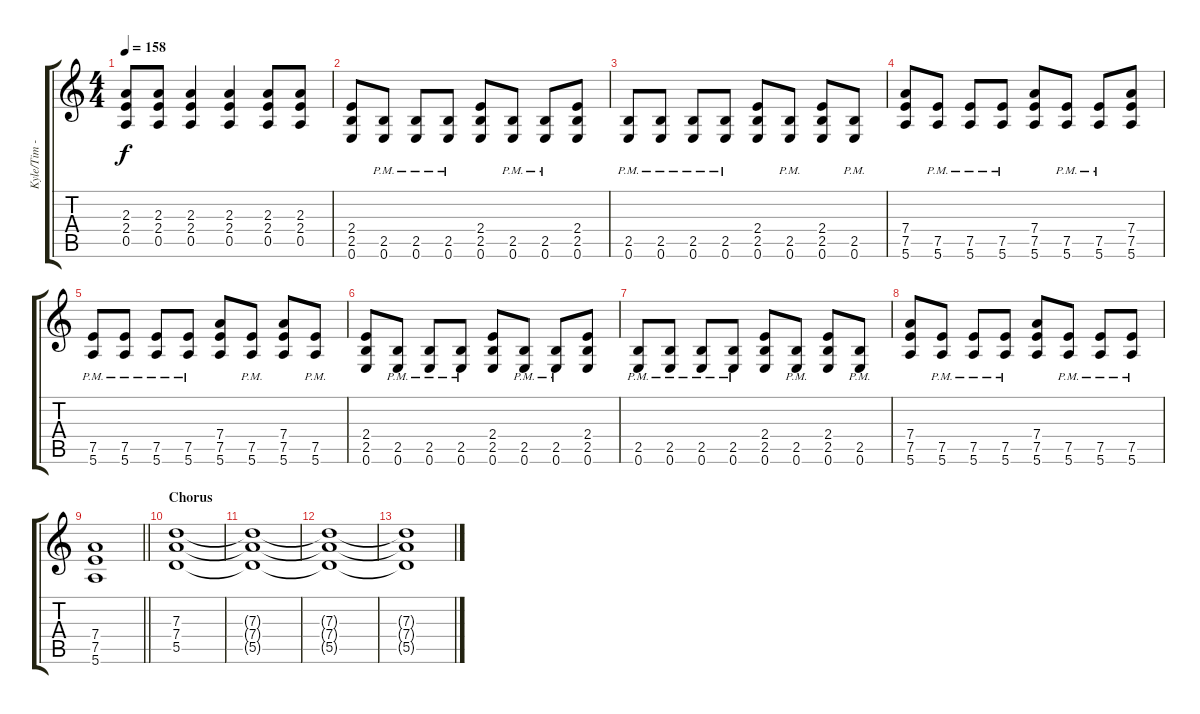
\track ("Kyle/Tim - Guitar" "Kyle/Tim -") {instrument distortionguitar}
\staff {score tabs}
\tuning (E4 B3 G3 D3 A2 E2) {hide}
\ts (4 4)
\tempo 158
\clef g2
\ks c
(2.3{t} 2.4{t} 0.5{t}).8{dy f} (2.3 2.4 0.5).8 (2.3 2.4 0.5).4 (2.3 2.4 0.5).4 (2.3 2.4 0.5).8 (2.3 2.4 0.5).8 |
(2.4 2.5 0.6).8 (2.5{pm} 0.6{pm}).8 (2.5{pm} 0.6{pm}).8 (2.5{pm} 0.6{pm}).8 (2.4 2.5 0.6).8 (2.5{pm} 0.6{pm}).8 (2.5{pm} 0.6{pm}).8 (2.4 2.5 0.6).8 |
(2.5{pm} 0.6{pm}).8 (2.5{pm} 0.6{pm}).8 (2.5{pm} 0.6{pm}).8 (2.5{pm} 0.6{pm}).8 (2.4 2.5 0.6).8 (2.5{pm} 0.6{pm}).8 (2.4 2.5 0.6).8 (2.5{pm} 0.6{pm}).8 |
(7.4 7.5 5.6).8 (7.5{pm} 5.6{pm}).8 (7.5{pm} 5.6{pm}).8 (7.5{pm} 5.6{pm}).8 (7.4 7.5 5.6).8 (7.5{pm} 5.6{pm}).8 (7.5{pm} 5.6{pm}).8 (7.4 7.5 5.6).8 |
(7.5{pm} 5.6{pm}).8 (7.5{pm} 5.6{pm}).8 (7.5{pm} 5.6{pm}).8 (7.5{pm} 5.6{pm}).8 (7.4 7.5 5.6).8 (7.5{pm} 5.6{pm}).8 (7.4 7.5 5.6).8 (7.5{pm} 5.6{pm}).8 |
(2.4 2.5 0.6).8 (2.5{pm} 0.6{pm}).8 (2.5{pm} 0.6{pm}).8 (2.5{pm} 0.6{pm}).8 (2.4 2.5 0.6).8 (2.5{pm} 0.6{pm}).8 (2.5{pm} 0.6{pm}).8 (2.4 2.5 0.6).8 |
(2.5{pm} 0.6{pm}).8 (2.5{pm} 0.6{pm}).8 (2.5{pm} 0.6{pm}).8 (2.5{pm} 0.6{pm}).8 (2.4 2.5 0.6).8 (2.5{pm} 0.6{pm}).8 (2.4 2.5 0.6).8 (2.5{pm} 0.6{pm}).8 |
(7.4 7.5 5.6).8 (7.5{pm} 5.6{pm}).8 (7.5{pm} 5.6{pm}).8 (7.5{pm} 5.6{pm}).8 (7.4 7.5 5.6).8 (7.5{pm} 5.6{pm}).8 (7.5{pm} 5.6{pm}).8 (7.5{pm} 5.6{pm}).8 |
\barLineRight lightlight
(7.4 7.5 5.6).1 |
\section ("" "Chorus")
(7.3 7.4 5.5).1{volume 0} |
(7.3{t} 7.4{t} 5.5{t}).1 |
(7.3{t} 7.4{t} 5.5{t}).1 |
(7.3{t} 7.4{t} 5.5{t}).1
